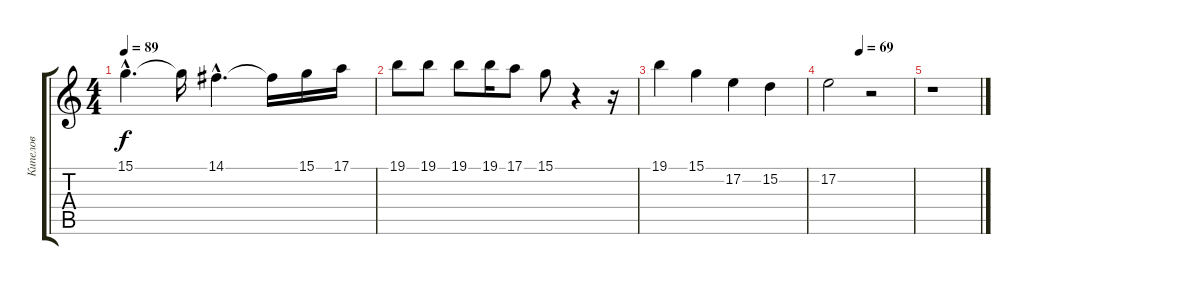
\track ("Кипелов" "Кипелов") {instrument violin}
\staff {score tabs}
\tuning (E4 B3 G3 D3 A2 E2) {hide}
\ts (4 4)
\tempo 89
\clef g2
\ks c
15.1{hac}.4{d dy f} 15.1{t}.16 14.1{hac}.4{d} 14.1{t}.16 15.1.16 17.1.16 |
19.1.8 19.1.8 19.1.8 19.1.16 17.1.8 15.1.8 r.4 r.16 |
19.1.4 15.1.4 17.2.4 15.2.4 |
\tempo (69 0.375)
17.2.2 r.2 |
r.1
